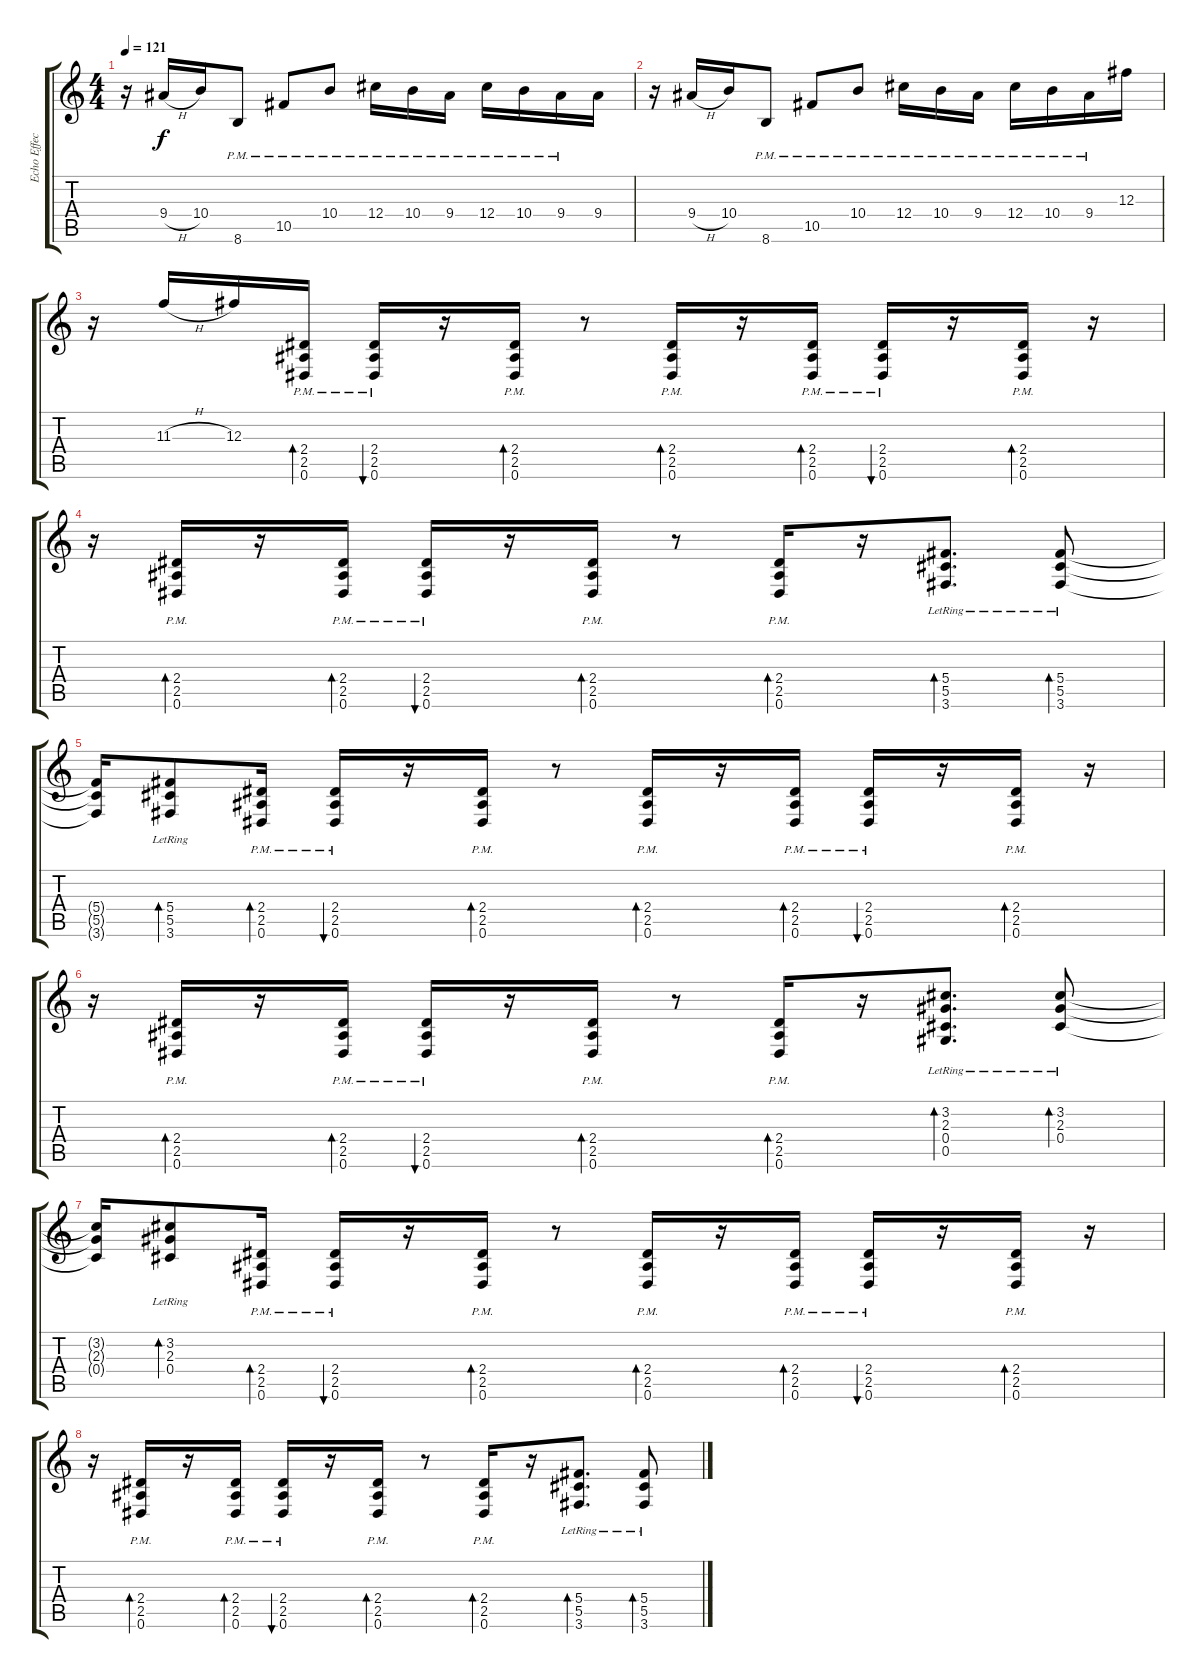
\track ("Echo Effect" "Echo Effec") {instrument electricguitarjazz}
\staff {score tabs}
\tuning (Eb4 Bb3 Gb3 Db3 Ab2 Eb2) {hide}
\ts (4 4)
\tempo 121
\clef g2
\ks c
r.16{dy f} 9.4{h}.16 10.4.16 8.6{pm}.8 10.5{pm}.8 10.4{pm}.8 12.4{pm}.16 10.4{pm}.16 9.4{pm}.16 12.4{pm}.16 10.4{pm}.16 9.4{pm}.16 9.4.16 |
r.16 9.4{h}.16 10.4.16 8.6{pm}.8 10.5{pm}.8 10.4{pm}.8 12.4{pm}.16 10.4{pm}.16 9.4{pm}.16 12.4{pm}.16 10.4{pm}.16 9.4{pm}.16 12.3.16 |
r.16 11.3{h}.16 12.3.16 (2.4{pm} 2.5{pm} 0.6{pm}).16{bd 60} (2.4{pm} 2.5{pm} 0.6{pm}).16{bu 60} r.16 (2.4{pm} 2.5{pm} 0.6{pm}).16{bd 60} r.8 (2.4{pm} 2.5{pm} 0.6{pm}).16{bd 60} r.16 (2.4{pm} 2.5{pm} 0.6{pm}).16{bd 60} (2.4{pm} 2.5{pm} 0.6{pm}).16{bu 60} r.16 (2.4{pm} 2.5{pm} 0.6{pm}).16{bd 60} r.16 |
r.16 (2.4{pm} 2.5{pm} 0.6{pm}).16{bd 60} r.16 (2.4{pm} 2.5{pm} 0.6{pm}).16{bd 60} (2.4{pm} 2.5{pm} 0.6{pm}).16{bu 60} r.16 (2.4{pm} 2.5{pm} 0.6{pm}).16{bd 60} r.8 (2.4{pm} 2.5{pm} 0.6{pm}).16{bd 60} r.16 (5.4{lr} 5.5{lr} 3.6{lr}).8{d bd 60} (5.4{lr} 5.5{lr} 3.6{lr}).8{bd 60} |
(5.4{t} 5.5{t} 3.6{t}).16 (5.4{lr} 5.5{lr} 3.6{lr}).8{bd 60} (2.4{pm} 2.5{pm} 0.6{pm}).16{bd 60} (2.4{pm} 2.5{pm} 0.6{pm}).16{bu 60} r.16 (2.4{pm} 2.5{pm} 0.6{pm}).16{bd 60} r.8 (2.4{pm} 2.5{pm} 0.6{pm}).16{bd 60} r.16 (2.4{pm} 2.5{pm} 0.6{pm}).16{bd 60} (2.4{pm} 2.5{pm} 0.6{pm}).16{bu 60} r.16 (2.4{pm} 2.5{pm} 0.6{pm}).16{bd 60} r.16 |
r.16 (2.4{pm} 2.5{pm} 0.6{pm}).16{bd 60} r.16 (2.4{pm} 2.5{pm} 0.6{pm}).16{bd 60} (2.4{pm} 2.5{pm} 0.6{pm}).16{bu 60} r.16 (2.4{pm} 2.5{pm} 0.6{pm}).16{bd 60} r.8 (2.4{pm} 2.5{pm} 0.6{pm}).16{bd 60} r.16 (3.2{lr} 2.3{lr} 0.4{lr} 0.5{lr}).8{d bd 60} (3.2{lr} 2.3{lr} 0.4{lr}).8{bd 60} |
(3.2{t} 2.3{t} 0.4{t}).16 (3.2{lr} 2.3{lr} 0.4{lr}).8{bd 60} (2.4{pm} 2.5{pm} 0.6{pm}).16{bd 60} (2.4{pm} 2.5{pm} 0.6{pm}).16{bu 60} r.16 (2.4{pm} 2.5{pm} 0.6{pm}).16{bd 60} r.8 (2.4{pm} 2.5{pm} 0.6{pm}).16{bd 60} r.16 (2.4{pm} 2.5{pm} 0.6{pm}).16{bd 60} (2.4{pm} 2.5{pm} 0.6{pm}).16{bu 60} r.16 (2.4{pm} 2.5{pm} 0.6{pm}).16{bd 60} r.16 |
r.16 (2.4{pm} 2.5{pm} 0.6{pm}).16{bd 60} r.16 (2.4{pm} 2.5{pm} 0.6{pm}).16{bd 60} (2.4{pm} 2.5{pm} 0.6{pm}).16{bu 60} r.16 (2.4{pm} 2.5{pm} 0.6{pm}).16{bd 60} r.8 (2.4{pm} 2.5{pm} 0.6{pm}).16{bd 60} r.16 (5.4{lr} 5.5{lr} 3.6{lr}).8{d bd 60} (5.4{lr} 5.5{lr} 3.6{lr}).8{bd 60}
